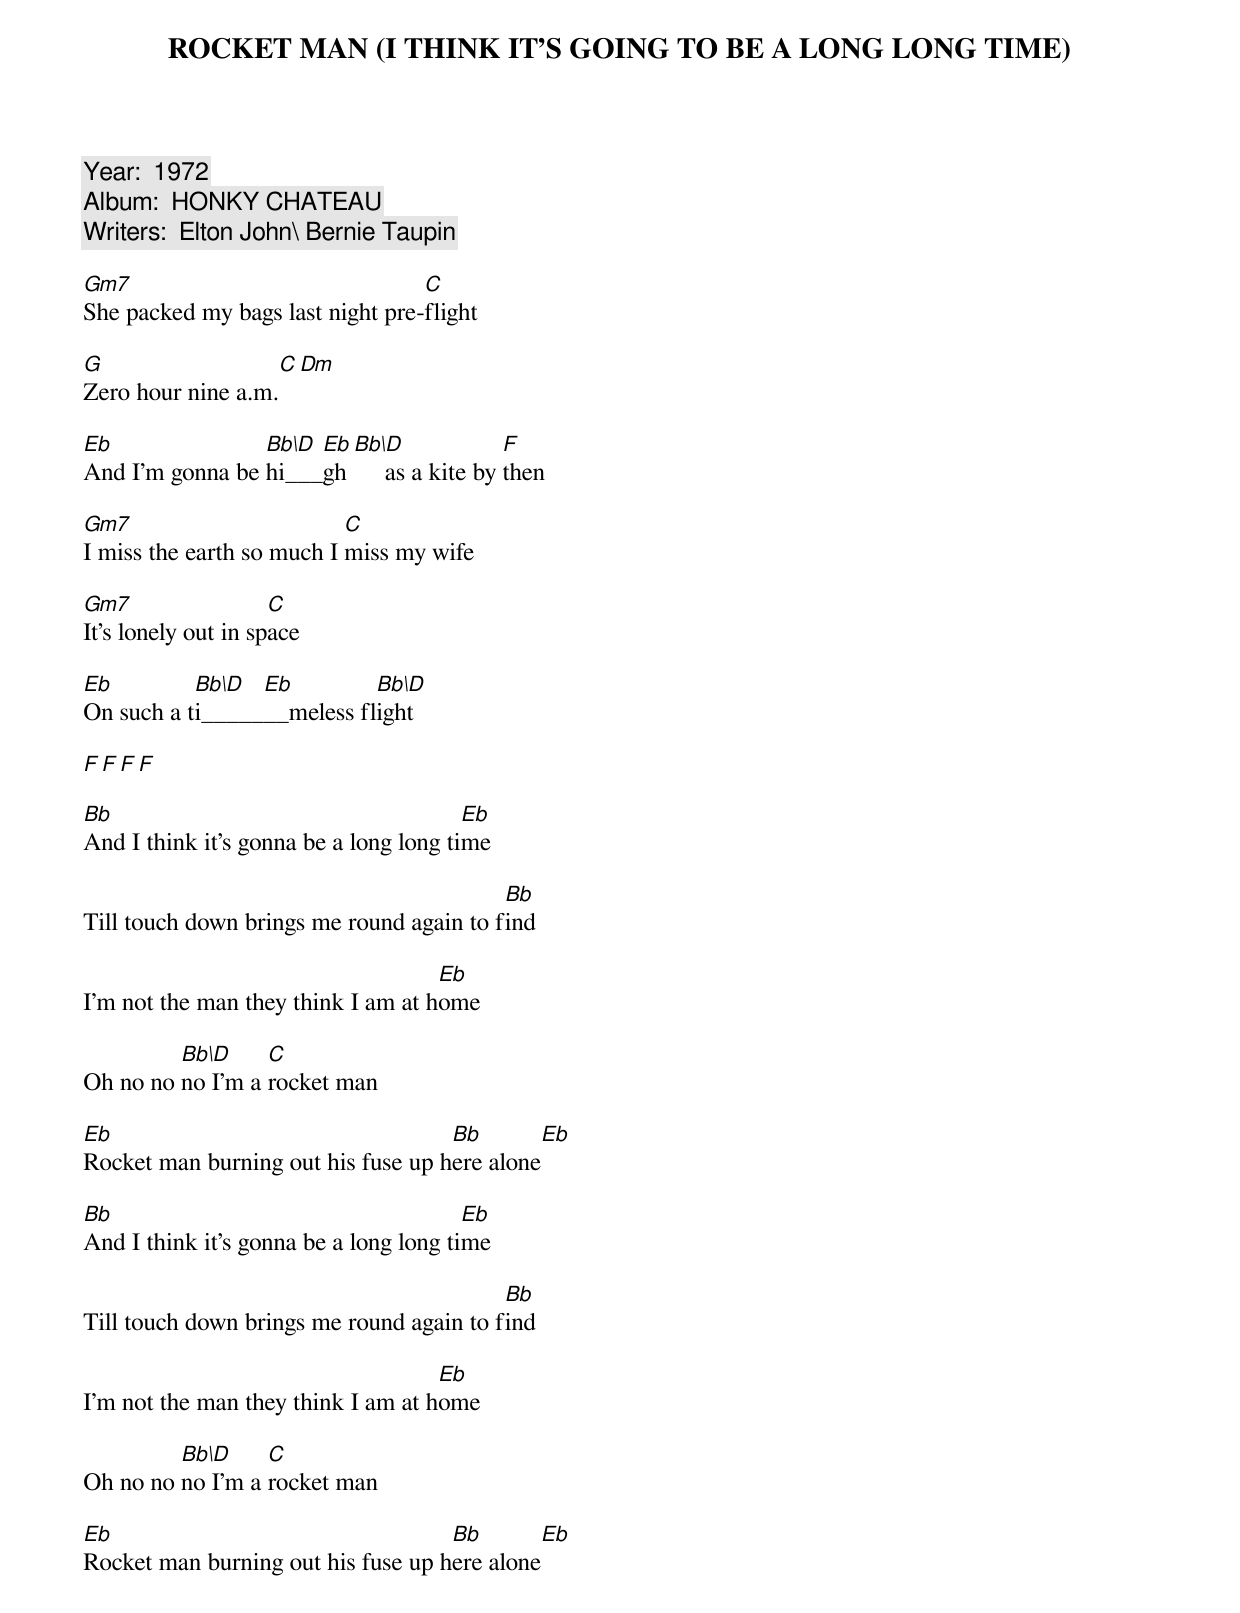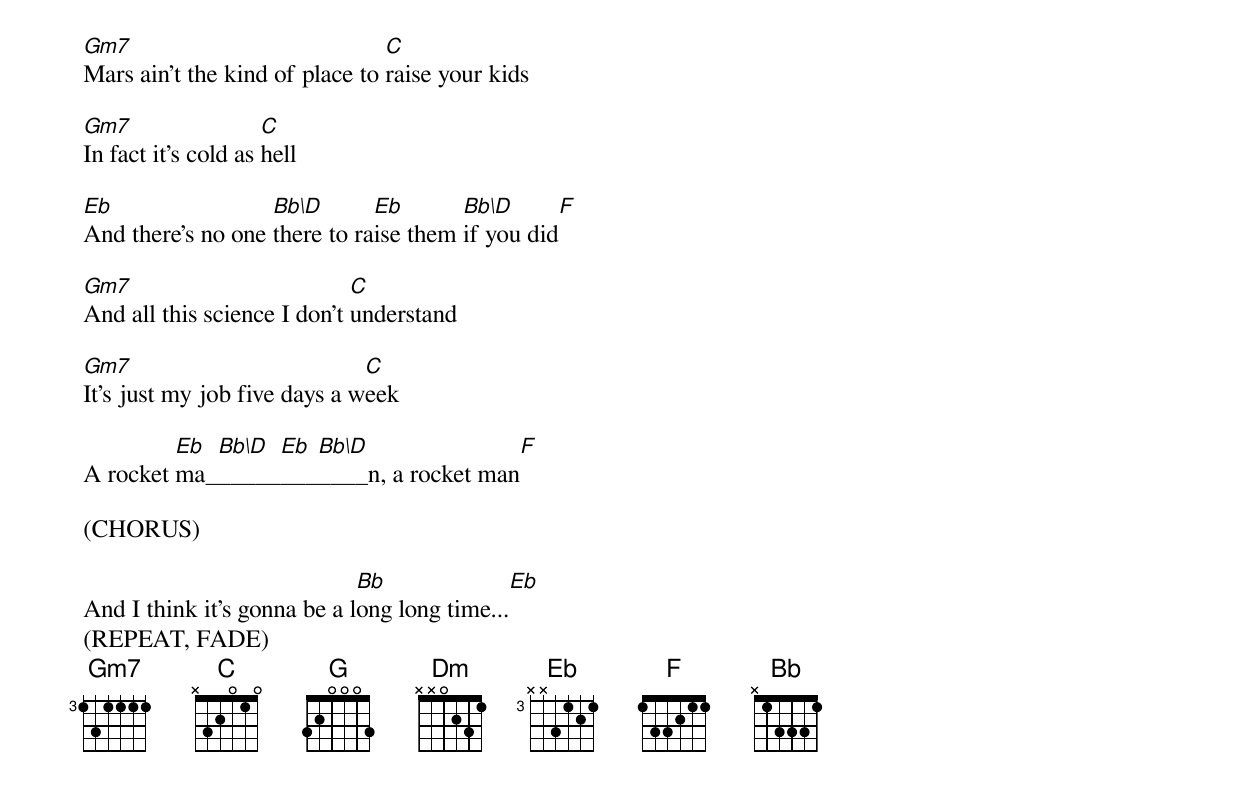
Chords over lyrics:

ROCKET MAN (I THINK IT'S GOING TO BE A LONG LONG TIME)

Year:  1972
Album:  HONKY CHATEAU
Writers:  Elton John\ Bernie Taupin

Gm7			          C
She packed my bags last night pre-flight

G		   C  Dm
Zero hour nine a.m.

Eb		 Bb\D Eb Bb\D  		   F
And I'm gonna be hi___gh      as a kite by then

Gm7			   C
I miss the earth so much I miss my wife

Gm7	             C
It's lonely out in space

Eb         Bb\D  Eb         Bb\D
On such a ti_______meless flight

F  F  F  F

Bb					Eb
And I think it's gonna be a long long time

					  Bb
Till touch down brings me round again to find

				    Eb
I'm not the man they think I am at home

         Bb\D     C
Oh no no no I'm a rocket man

Eb				    Bb        Eb
Rocket man burning out his fuse up here alone

Bb					Eb
And I think it's gonna be a long long time

					  Bb
Till touch down brings me round again to find

				    Eb
I'm not the man they think I am at home

         Bb\D     C
Oh no no no I'm a rocket man

Eb				    Bb        Eb
Rocket man burning out his fuse up here alone


Gm7				C
Mars ain't the kind of place to raise your kids

Gm7		     C
In fact it's cold as hell

Eb 		   Bb\D	      Eb       Bb\D      F
And there's no one there to raise them if you did

Gm7			     C
And all this science I don't understand

Gm7			      C
It's just my job five days a week

	 Eb Bb\D Eb Bb\D               F
A rocket ma_____________n, a rocket man

(CHORUS)

			     Bb			Eb
And I think it's gonna be a long long time...
(REPEAT, FADE)
